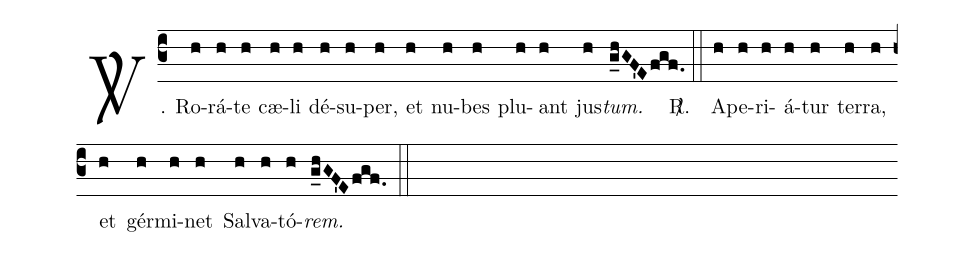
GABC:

%%
(c3)
<sp>V/</sp>. R{o}(h)rá(h)te(h) cæ(h)li(h) dé(h)su(h)per,(h)
et(h) nu(h)bes(h) plu(h)ant(h) jus(h)<i>tum.</i>(g_hGF'Efgf.) <sp>R/</sp>.(::)
A(h)pe(h)ri(h)á(h)tur(h) ter(h)ra,(h) et(h) gér(h)mi(h)net(h) Sal(h)va(h)tó(h)<i>rem.</i>(g_hGF'Efgf.) (::)
